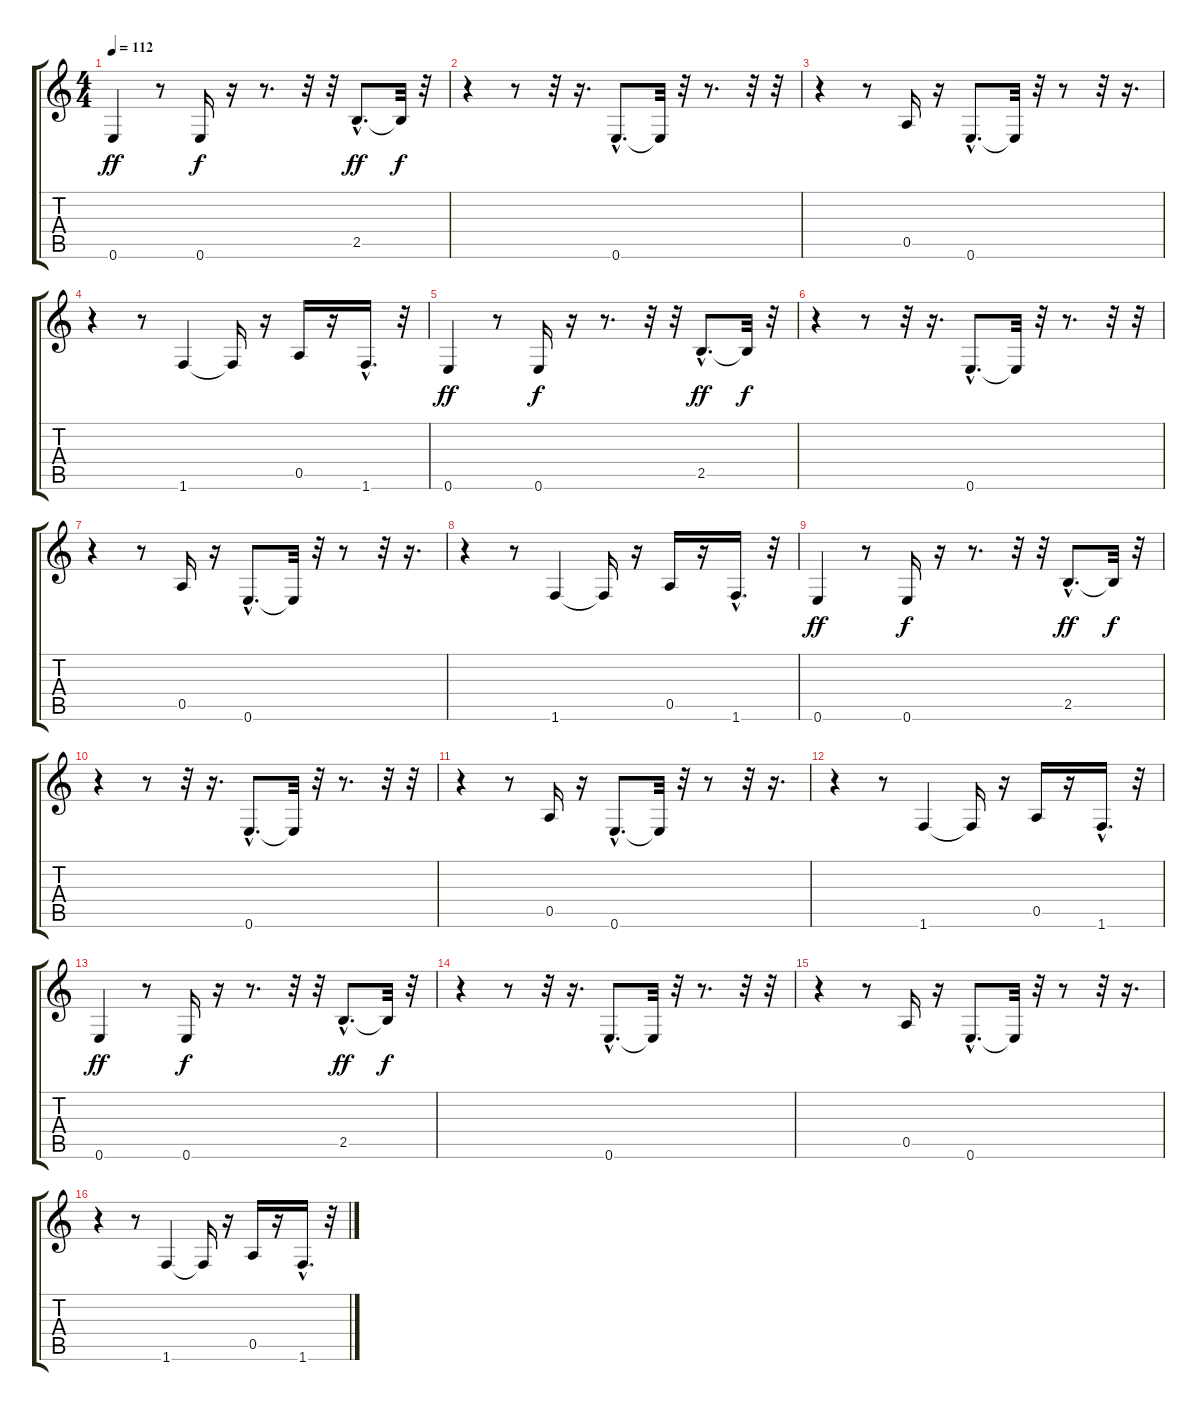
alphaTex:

\track "" {instrument acousticbass}
\staff {score tabs}
\tuning (E4 B3 G3 D3 A2 E2) {hide}
\ts (4 4)
\tempo 112
\clef g2
\ks c
0.6.4{dy ff} r.8 0.6.16{dy f} r.16 r.8{d} r.32 r.32 2.5{hac}.8{d dy ff} 2.5{t}.32{dy f} r.32 |
r.4 r.8 r.32 r.16{d} 0.6{hac}.8{d} 0.6{t}.32 r.32 r.8{d} r.32 r.32 |
r.4 r.8 0.5.16 r.16 0.6{hac}.8{d} 0.6{t}.32 r.32 r.8 r.32 r.16{d} |
r.4 r.8 1.6.4 1.6{t}.16 r.16 0.5.16 r.16 1.6{hac}.16{d} r.32 |
0.6.4{dy ff} r.8 0.6.16{dy f} r.16 r.8{d} r.32 r.32 2.5{hac}.8{d dy ff} 2.5{t}.32{dy f} r.32 |
r.4 r.8 r.32 r.16{d} 0.6{hac}.8{d} 0.6{t}.32 r.32 r.8{d} r.32 r.32 |
r.4 r.8 0.5.16 r.16 0.6{hac}.8{d} 0.6{t}.32 r.32 r.8 r.32 r.16{d} |
r.4 r.8 1.6.4 1.6{t}.16 r.16 0.5.16 r.16 1.6{hac}.16{d} r.32 |
0.6.4{dy ff} r.8 0.6.16{dy f} r.16 r.8{d} r.32 r.32 2.5{hac}.8{d dy ff} 2.5{t}.32{dy f} r.32 |
r.4 r.8 r.32 r.16{d} 0.6{hac}.8{d} 0.6{t}.32 r.32 r.8{d} r.32 r.32 |
r.4 r.8 0.5.16 r.16 0.6{hac}.8{d} 0.6{t}.32 r.32 r.8 r.32 r.16{d} |
r.4 r.8 1.6.4 1.6{t}.16 r.16 0.5.16 r.16 1.6{hac}.16{d} r.32 |
0.6.4{dy ff} r.8 0.6.16{dy f} r.16 r.8{d} r.32 r.32 2.5{hac}.8{d dy ff} 2.5{t}.32{dy f} r.32 |
r.4 r.8 r.32 r.16{d} 0.6{hac}.8{d} 0.6{t}.32 r.32 r.8{d} r.32 r.32 |
r.4 r.8 0.5.16 r.16 0.6{hac}.8{d} 0.6{t}.32 r.32 r.8 r.32 r.16{d} |
r.4 r.8 1.6.4 1.6{t}.16 r.16 0.5.16 r.16 1.6{hac}.16{d} r.32
